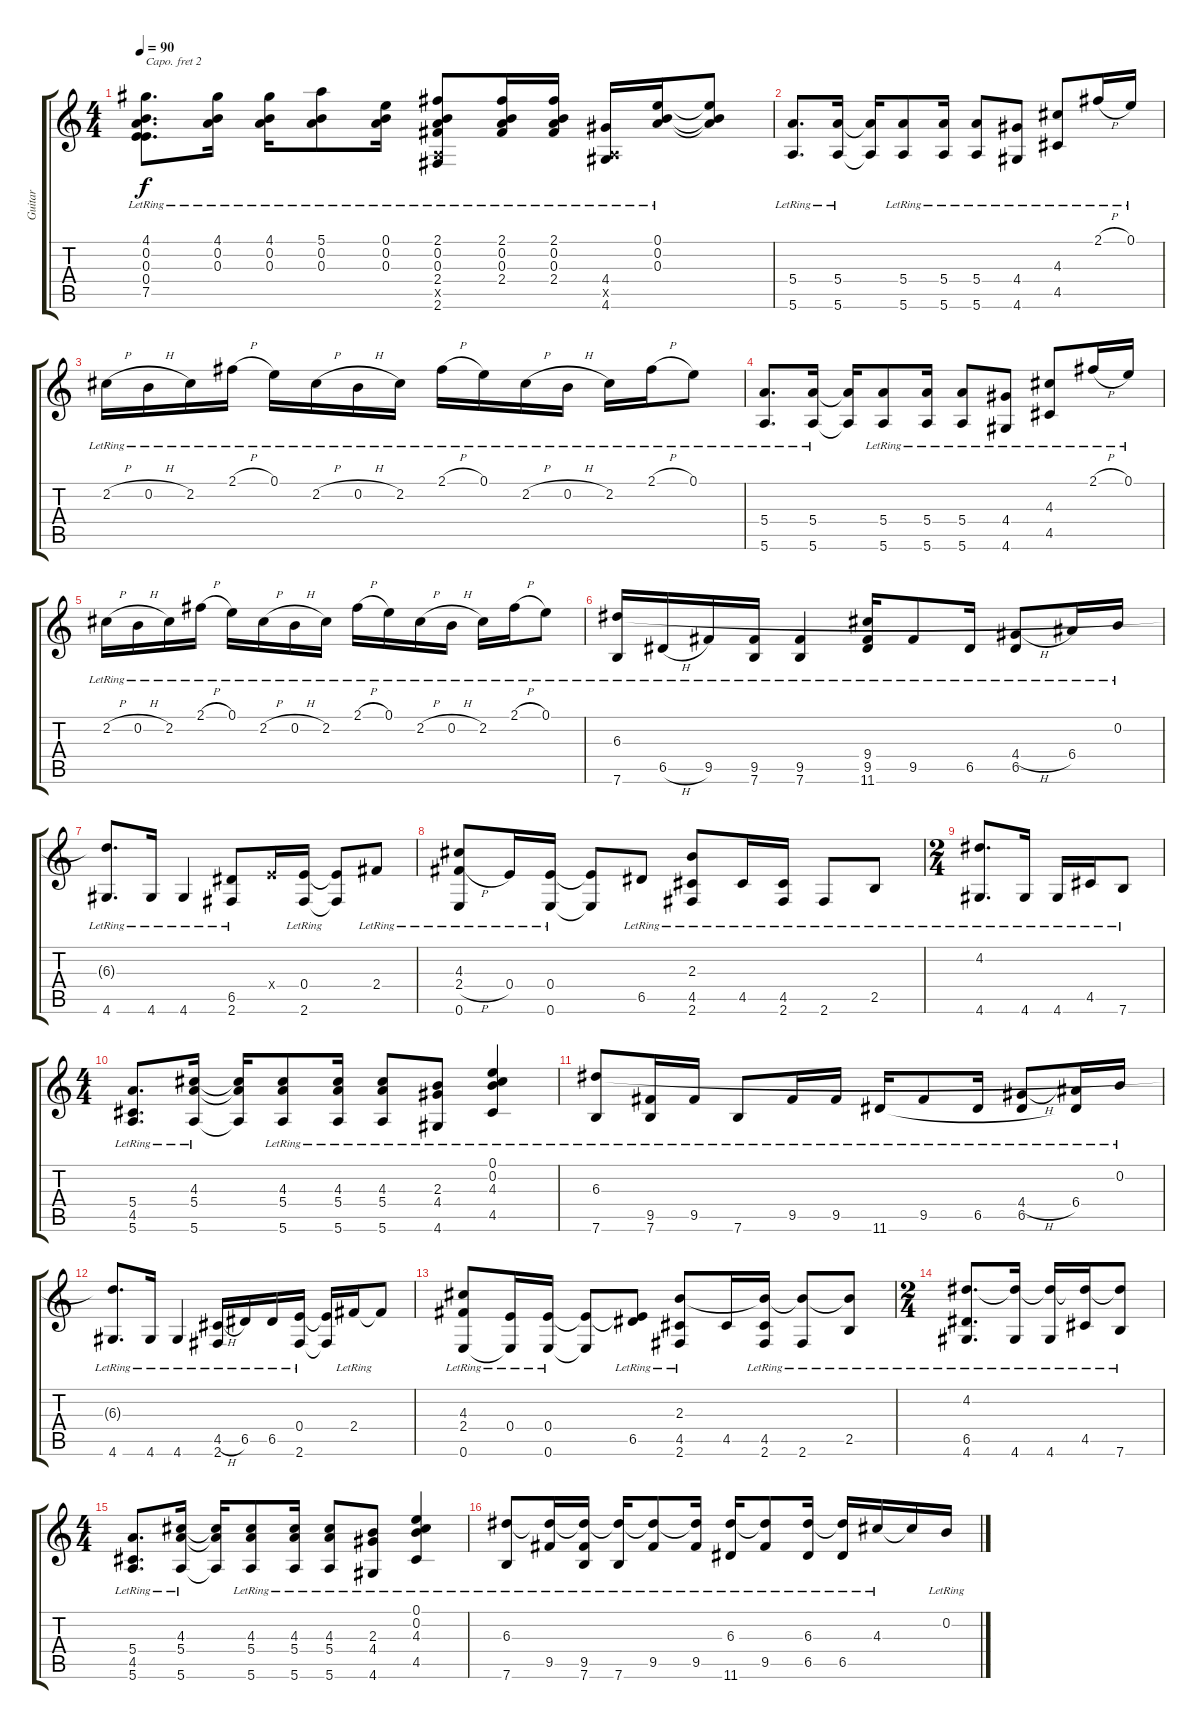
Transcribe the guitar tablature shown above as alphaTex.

\track ("Guitar" "Guitar") {instrument acousticguitarsteel}
\staff {score tabs}
\capo 2
\tuning (D4 A3 G3 D3 G2 D2) {hide}
\ts (4 4)
\tempo 90
\clef g2
\ks c
(4.1{lr} 0.2{lr} 0.3{lr} 0.4{lr} 7.5{lr}).8{d dy f} (4.1{lr} 0.2{lr} 0.3{lr}).16 (4.1{lr} 0.2{lr} 0.3{lr}).16 (5.1{lr} 0.2{lr} 0.3{lr}).8 (0.1{lr} 0.2{lr} 0.3{lr}).16 (2.1{lr} 0.2{lr} 0.3{lr} 2.4{lr} 0.5{x} 2.6{lr}).8 (2.1{lr} 0.2{lr} 0.3{lr} 2.4{lr}).16 (2.1{lr} 0.2{lr} 0.3{lr} 2.4{lr}).16 (4.4{lr} 0.5{x} 4.6{lr}).16 (0.1{lr} 0.2{lr} 0.3{lr}).16 (0.1{t} 0.2{t} 0.3{t}).8 |
(5.4{lr} 5.6{lr}).8{d} (5.4{lr} 5.6{lr}).16 (5.4{t} 5.6{t}).16 (5.4{lr} 5.6{lr}).8 (5.4{lr} 5.6{lr}).16 (5.4{lr} 5.6{lr}).8 (4.4{lr} 4.6{lr}).8 (4.3{lr} 4.5{lr}).8 2.1{h lr}.16 0.1{lr}.16 |
2.2{h lr}.16 0.2{h lr}.16 2.2{lr}.16 2.1{h lr}.16 0.1{lr}.16 2.2{h lr}.16 0.2{h lr}.16 2.2{lr}.16 2.1{h lr}.16 0.1{lr}.16 2.2{h lr}.16 0.2{h lr}.16 2.2{lr}.16 2.1{h lr}.16 0.1{lr}.8 |
(5.4{lr} 5.6{lr}).8{d} (5.4{lr} 5.6{lr}).16 (5.4{t} 5.6{t}).16 (5.4{lr} 5.6{lr}).8 (5.4{lr} 5.6{lr}).16 (5.4{lr} 5.6{lr}).8 (4.4{lr} 4.6{lr}).8 (4.3{lr} 4.5{lr}).8 2.1{h lr}.16 0.1{lr}.16 |
2.2{h lr}.16 0.2{h lr}.16 2.2{lr}.16 2.1{h lr}.16 0.1{lr}.16 2.2{h lr}.16 0.2{h lr}.16 2.2{lr}.16 2.1{h lr}.16 0.1{lr}.16 2.2{h lr}.16 0.2{h lr}.16 2.2{lr}.16 2.1{h lr}.16 0.1{lr}.8 |
(6.3{lr} 7.6{lr}).16 6.5{h lr}.16 9.5{lr}.16 (9.5{lr} 7.6{lr}).16 (9.5{lr} 7.6{lr}).4 (9.4{lr} 9.5{lr} 11.6{lr}).16 9.5{lr}.8 6.5{lr}.16 (4.4{h lr} 6.5{lr}).8 6.4{lr}.16 0.2{lr}.16 |
(6.3{t} 4.6{lr}).8{d} 4.6{lr}.16 4.6{lr}.4 (6.5{lr} 2.6{lr}).8 0.4{x}.16 (0.4{lr} 2.6{lr}).16 (0.4{t} 2.6{t}).8 2.4{lr}.8 |
(4.3{lr} 2.4{h lr} 0.6{lr}).8 0.4{lr}.16 (0.4{lr} 0.6{lr}).16 (0.4{t} 0.6{t}).8 6.5{lr}.8 (2.3{lr} 4.5{lr} 2.6{lr}).8 4.5{lr}.16 (4.5{lr} 2.6{lr}).16 2.6{lr}.8 2.5{lr}.8 |
\ts (2 4)
(4.2{lr} 4.6{lr}).8{d} 4.6{lr}.16 4.6{lr}.16 4.5{lr}.16 7.6{lr}.8 |
\ts (4 4)
(5.4{lr} 4.5{lr} 5.6{lr}).8{d} (4.3{lr} 5.4{lr} 5.6{lr}).16 (4.3{t} 5.4{t} 5.6{t}).16 (4.3{lr} 5.4{lr} 5.6{lr}).8 (4.3{lr} 5.4{lr} 5.6{lr}).16 (4.3{lr} 5.4{lr} 5.6{lr}).8 (2.3{lr} 4.4{lr} 4.6{lr}).8 (0.1{lr} 0.2{lr} 4.3{lr} 4.5{lr}).4 |
(6.3{lr} 7.6{lr}).8 (9.5{lr} 7.6{lr}).16 9.5{lr}.16 7.6{lr}.8 9.5{lr}.16 9.5{lr}.16 11.6{lr}.16 9.5{lr}.8 6.5{lr}.16 (4.4{h lr} 6.5{lr}).8 (6.4{lr} 11.6{t}).16 0.2{lr}.16 |
(6.3{t} 4.6{lr}).8{d} 4.6{lr}.16 4.6{lr}.4 (4.5{h lr} 2.6{lr}).16 6.5{lr}.16 6.5{lr}.16 (0.4{lr} 2.6{lr}).16 (0.4{t} 2.6{t}).16 2.4{lr}.16 2.4{t}.8 |
(4.3{lr} 2.4{lr} 0.6{lr}).8 (0.4{lr} 0.6{t}).16 (0.4{lr} 0.6{lr}).16 (0.4{t} 0.6{t}).8 (0.4{t} 6.5{lr}).8 (2.3{lr} 4.5{lr} 2.6{lr}).8 4.5.16 (2.3{t} 4.5{lr} 2.6{lr}).16 (2.3{t} 2.6{lr}).8 (2.3{t} 2.5{lr}).8 |
\ts (2 4)
(4.2{lr} 6.5{lr} 4.6{lr}).8{d} (4.2{t} 4.6{lr}).16 (4.2{t} 4.6{lr}).16 (4.2{t} 4.5{lr}).16 (4.2{t} 7.6{lr}).8 |
\ts (4 4)
(5.4{lr} 4.5{lr} 5.6{lr}).8{d} (4.3{lr} 5.4{lr} 5.6{lr}).16 (4.3{t} 5.4{t} 5.6{t}).16 (4.3{lr} 5.4{lr} 5.6{lr}).8 (4.3{lr} 5.4{lr} 5.6{lr}).16 (4.3{lr} 5.4{lr} 5.6{lr}).8 (2.3{lr} 4.4{lr} 4.6{lr}).8 (0.1{lr} 0.2{lr} 4.3{lr} 4.5{lr}).4 |
(6.3{lr} 7.6{lr}).8 (6.3{t} 9.5{lr}).16 (6.3{t} 9.5{lr} 7.6{lr}).16 (6.3{t} 7.6{lr}).16 (6.3{t} 9.5{lr}).8 (6.3{t} 9.5{lr}).16 (6.3{lr} 11.6{lr}).16 (6.3{t} 9.5{lr}).8 (6.3{lr} 6.5{lr}).16 (6.3{t} 6.5{lr}).16 4.3{lr}.16 4.3{t}.16 0.2{lr}.16
